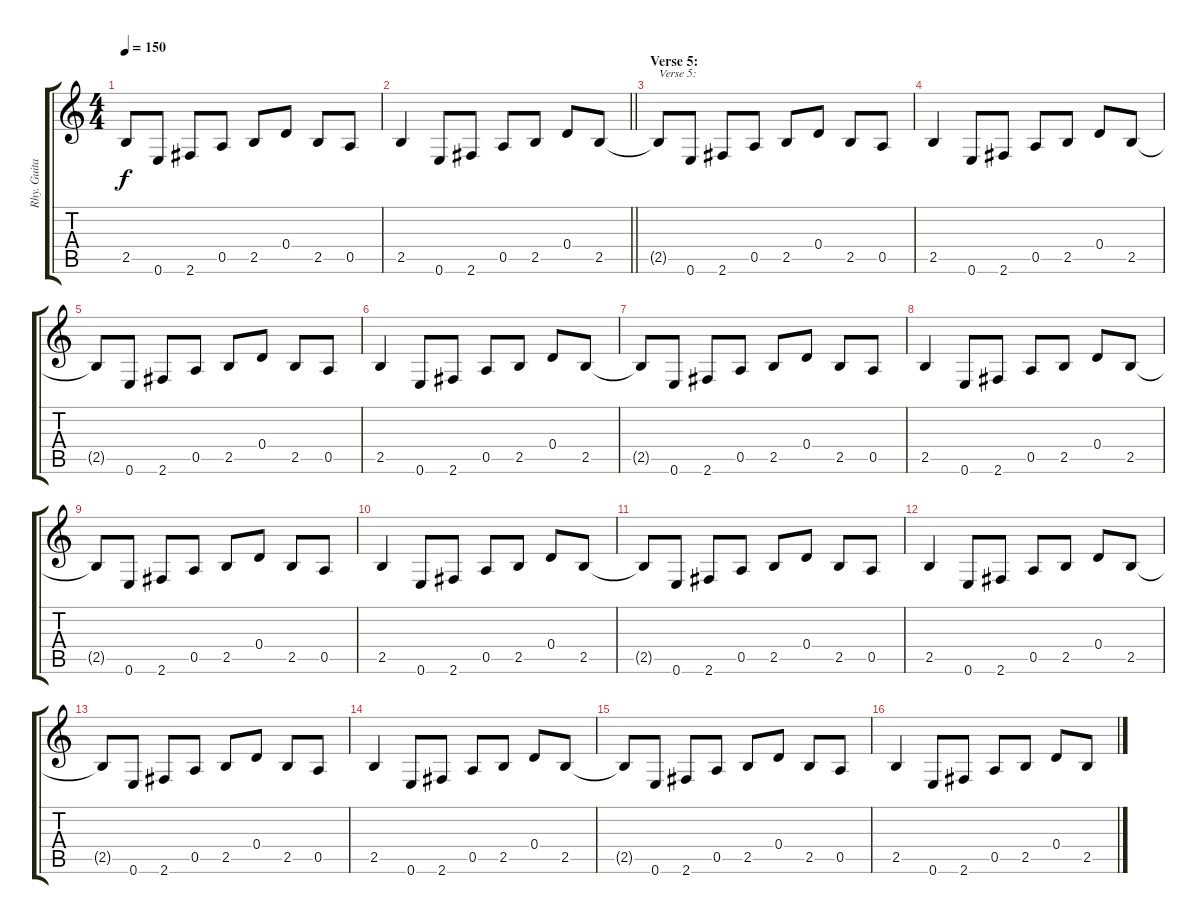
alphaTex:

\track ("Rhy. Guitar 1" "Rhy. Guita") {instrument acousticguitarsteel}
\staff {score tabs}
\tuning (E4 B3 G3 D3 A2 E2) {hide}
\ts (4 4)
\tempo 150
\clef g2
\ks c
2.5{t}.8{dy f} 0.6.8 2.6.8 0.5.8 2.5.8 0.4.8 2.5.8 0.5.8 |
\barLineRight lightlight
2.5.4 0.6.8 2.6.8 0.5.8 2.5.8 0.4.8 2.5.8 |
\section ("" "Verse 5:")
2.5{t}.8{txt "Verse 5:"} 0.6.8 2.6.8 0.5.8 2.5.8 0.4.8 2.5.8 0.5.8 |
2.5.4 0.6.8 2.6.8 0.5.8 2.5.8 0.4.8 2.5.8 |
2.5{t}.8 0.6.8 2.6.8 0.5.8 2.5.8 0.4.8 2.5.8 0.5.8 |
2.5.4 0.6.8 2.6.8 0.5.8 2.5.8 0.4.8 2.5.8 |
2.5{t}.8 0.6.8 2.6.8 0.5.8 2.5.8 0.4.8 2.5.8 0.5.8 |
2.5.4 0.6.8 2.6.8 0.5.8 2.5.8 0.4.8 2.5.8 |
2.5{t}.8 0.6.8 2.6.8 0.5.8 2.5.8 0.4.8 2.5.8 0.5.8 |
2.5.4 0.6.8 2.6.8 0.5.8 2.5.8 0.4.8 2.5.8 |
2.5{t}.8 0.6.8 2.6.8 0.5.8 2.5.8 0.4.8 2.5.8 0.5.8 |
2.5.4 0.6.8 2.6.8 0.5.8 2.5.8 0.4.8 2.5.8 |
2.5{t}.8 0.6.8 2.6.8 0.5.8 2.5.8 0.4.8 2.5.8 0.5.8 |
2.5.4 0.6.8 2.6.8 0.5.8 2.5.8 0.4.8 2.5.8 |
2.5{t}.8 0.6.8 2.6.8 0.5.8 2.5.8 0.4.8 2.5.8 0.5.8 |
2.5.4 0.6.8 2.6.8 0.5.8 2.5.8 0.4.8 2.5.8
